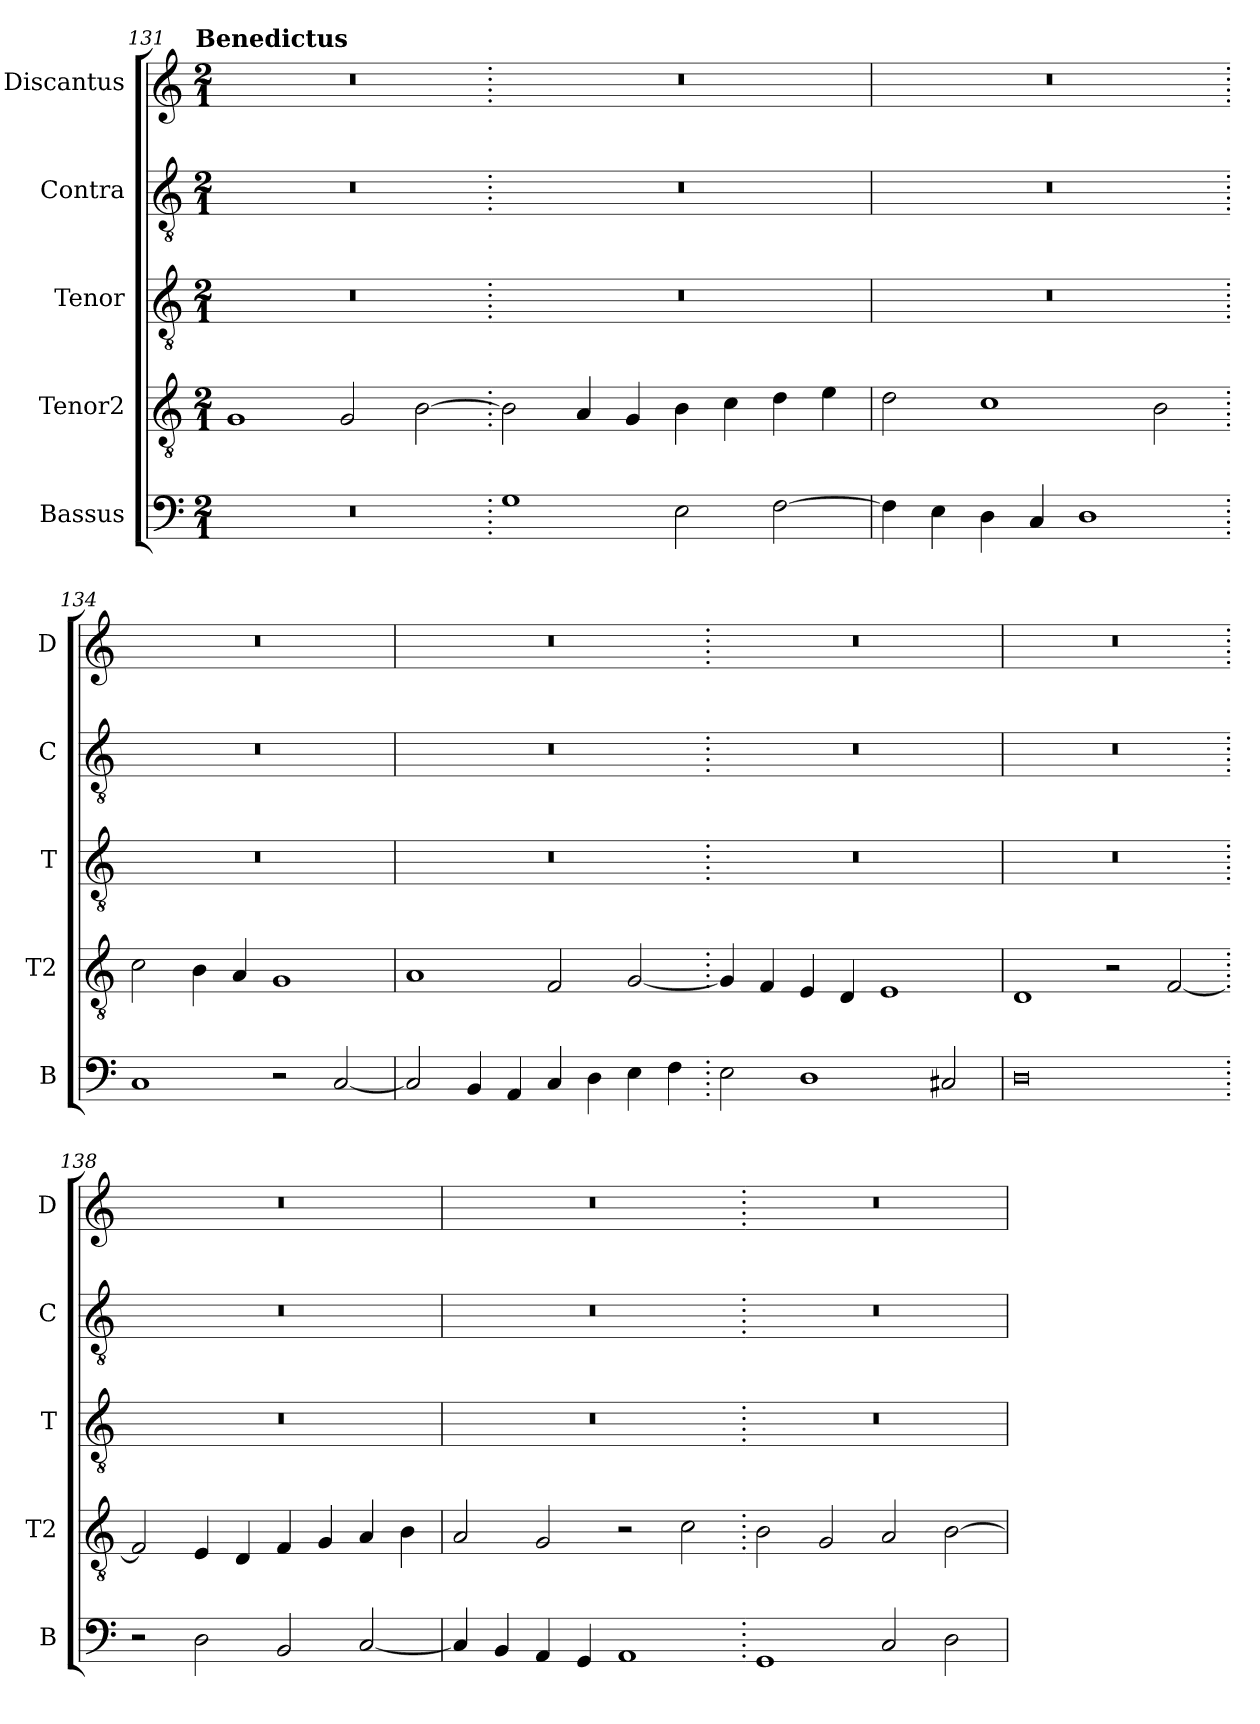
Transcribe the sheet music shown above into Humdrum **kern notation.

**kern	**kern	**kern	**kern	**kern
*part5	*part4	*part3	*part2	*part1
*staff5	*staff4	*staff3	*staff2	*staff1
*I"Bassus	*I"Tenor2	*I"Tenor	*I"Contra	*I"Discantus
*I'B	*I'T2	*I'T	*I'C	*I'D
!!LO:LB:g=z
*clefF4	*clefGv2	*clefGv2	*clefGv2	*clefG2
*k[]	*k[]	*k[]	*k[]	*k[]
!!LO:TX:omd:t=Benedictus
*M2/1	*M2/1	*M2/1	*M2/1	*M2/1
=131	=131	=131	=131	=131
0r	1G	0r	0r	0r
.	2G/	.	.	.
.	[2B\	.	.	.
=132.	=132.	=132.	=132.	=132.
1G	2B\]	0r	0r	0r
.	4A/	.	.	.
.	4G/	.	.	.
2E\	4B\	.	.	.
.	4c\	.	.	.
[2F\	4d\	.	.	.
.	4e\	.	.	.
=133	=133	=133	=133	=133
4F\]	2d\	0r	0r	0r
4E\	.	.	.	.
4D\	1c	.	.	.
4C/	.	.	.	.
1D	.	.	.	.
.	2B\	.	.	.
=134.	=134.	=134.	=134.	=134.
1C	2c\	0r	0r	0r
.	4B\	.	.	.
.	4A/	.	.	.
2r	1G	.	.	.
[2C/	.	.	.	.
=135	=135	=135	=135	=135
2C/]	1A	0r	0r	0r
4BB/	.	.	.	.
4AA/	.	.	.	.
4C/	2F/	.	.	.
4D\	.	.	.	.
4E\	[2G/	.	.	.
4F\	.	.	.	.
=136.	=136.	=136.	=136.	=136.
2E\	4G/]	0r	0r	0r
.	4F/	.	.	.
1D	4E/	.	.	.
.	4D/	.	.	.
.	1E	.	.	.
2C#X/	.	.	.	.
=137	=137	=137	=137	=137
0D	1D	0r	0r	0r
.	2r	.	.	.
.	[2F/	.	.	.
=138.	=138.	=138.	=138.	=138.
2r	2F/]	0r	0r	0r
2D\	4E/	.	.	.
.	4D/	.	.	.
2BB/	4F/	.	.	.
.	4G/	.	.	.
[2C/	4A/	.	.	.
.	4B\	.	.	.
=139	=139	=139	=139	=139
4C/]	2A/	0r	0r	0r
4BB/	.	.	.	.
4AA/	2G/	.	.	.
4GG/	.	.	.	.
1AA	2r	.	.	.
.	2c\	.	.	.
=140.	=140.	=140.	=140.	=140.
1GG	2B\	0r	0r	0r
.	2G/	.	.	.
2C/	2A/	.	.	.
2D\	[2B\	.	.	.
=	=	=	=	=
*-	*-	*-	*-	*-
